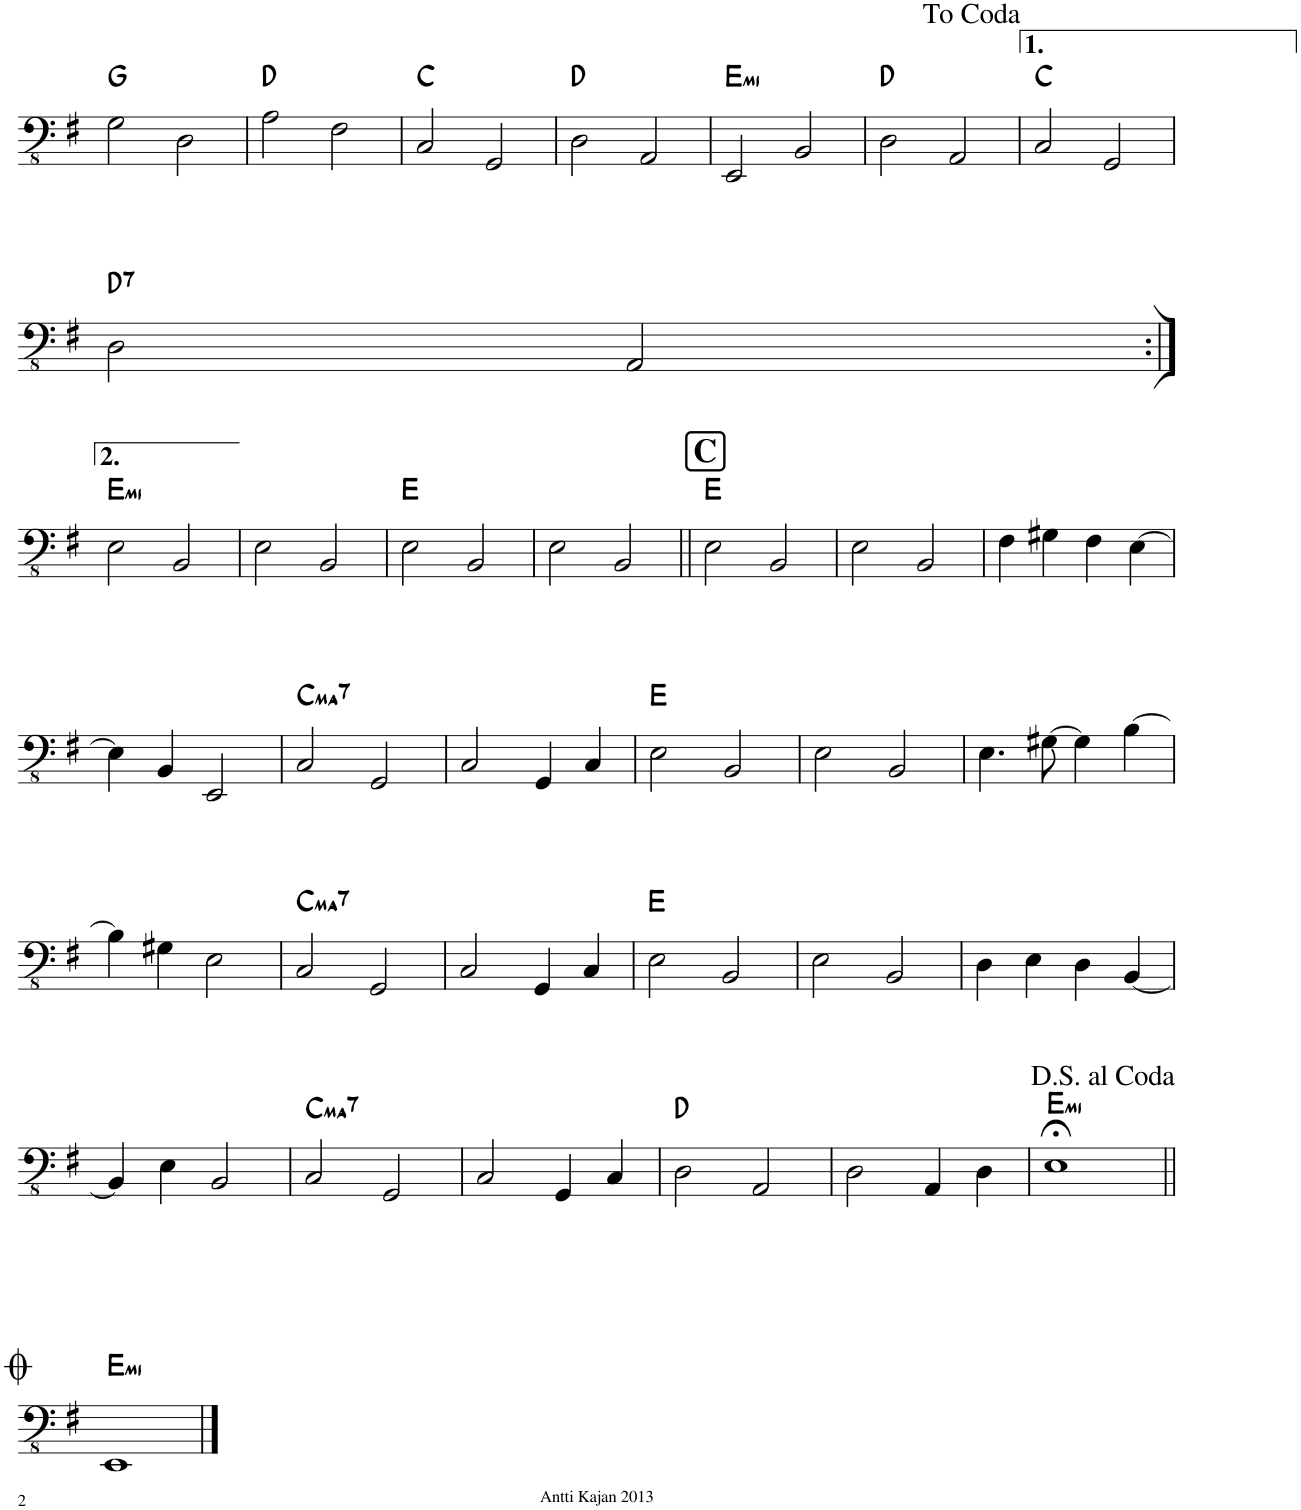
**kern	**harte
*part1	*part1
*staff1	*
*I"Fretless Electric Bass	*
!!LO:PB:g=z
*clefFv4	*
*k[f#]	*
*M4/4	*
=29	=29
2GG\	G:maj
2DD\	.
=30	=30
2AA\	D:maj
2FF#\	.
=31	=31
2CC/	C:maj
2GGG/	.
=32	=32
2DD\	D:maj
2AAA/	.
=33	=33
!	!LO:H:kt=mi
2EEE/	E:min
2BBB/	.
=34	=34
2DD\	D:maj
2AAA/	.
=35	=35
2CC/	C:maj
2GGG/	.
!!LO:LB:g=z
=36	=36
!	!LO:H:kt=7
2DD\	D:7
2AAA/	.
!!LO:LB:g=z
=37:|!	=37:|!
!	!LO:H:kt=mi
2EE\	E:min
2BBB/	.
=38	=38
2EE\	.
2BBB/	.
=39	=39
2EE\	E:maj
2BBB/	.
=40	=40
2EE\	.
2BBB/	.
=41||	=41||
!LO:TX:a:B:t=C	!
2EE\	E:maj
2BBB/	.
=42	=42
2EE\	.
2BBB/	.
=43	=43
4FF#\	.
4GG#X\	.
4FF#\	.
[4EE\	.
!!LO:LB:g=z
=44	=44
4EE\]	.
4BBB/	.
2EEE/	.
=45	=45
!	!LO:H:kt=ma7
2CC/	C:maj7
2GGG/	.
=46	=46
2CC/	.
4GGG/	.
4CC/	.
=47	=47
2EE\	E:maj
2BBB/	.
=48	=48
2EE\	.
2BBB/	.
=49	=49
4.EE\	.
[8GG#X\	.
4GG#\]	.
[4BB\	.
!!LO:LB:g=z
=50	=50
4BB\]	.
4GG#X\	.
2EE\	.
=51	=51
!	!LO:H:kt=ma7
2CC/	C:maj7
2GGG/	.
=52	=52
2CC/	.
4GGG/	.
4CC/	.
=53	=53
2EE\	E:maj
2BBB/	.
=54	=54
2EE\	.
2BBB/	.
=55	=55
4DD\	.
4EE\	.
4DD\	.
[4BBB/	.
!!LO:LB:g=z
=56	=56
4BBB/]	.
4EE\	.
2BBB/	.
=57	=57
!	!LO:H:kt=ma7
2CC/	C:maj7
2GGG/	.
=58	=58
2CC/	.
4GGG/	.
4CC/	.
=59	=59
2DD\	D:maj
2AAA/	.
=60	=60
2DD\	.
4AAA/	.
4DD\	.
=61	=61
!	!LO:H:kt=mi
1EE;<	E:min
!!LO:LB:g=z
=62||	=62||
!	!LO:H:kt=mi
1EEE	E:min
==	==
*-	*-
